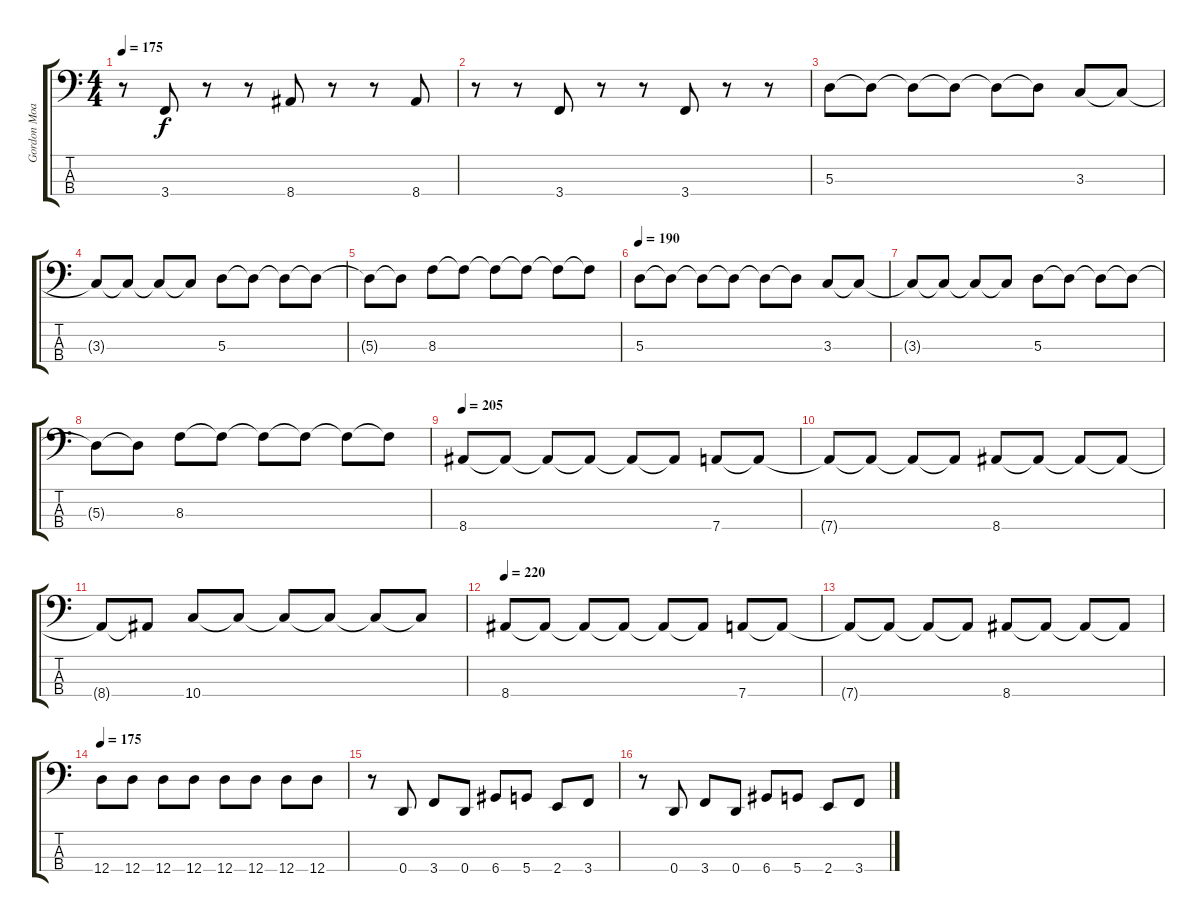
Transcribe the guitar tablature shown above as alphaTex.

\track ("Gordon Moakes" "Gordon Moa") {instrument electricbasspick}
\staff {score tabs}
\tuning (G2 D2 A1 D1) {hide}
\ts (4 4)
\tempo 175
\clef f4
\ks c
r.8{dy f} 3.4.8 r.8 r.8 8.4.8 r.8 r.8 8.4.8 |
r.8 r.8 3.4.8 r.8 r.8 3.4.8 r.8 r.8 |
5.3.8 5.3{t}.8 5.3{t}.8 5.3{t}.8 5.3{t}.8 5.3{t}.8 3.3.8 3.3{t}.8 |
3.3{t}.8 3.3{t}.8 3.3{t}.8 3.3{t}.8 5.3.8 5.3{t}.8 5.3{t}.8 5.3{t}.8 |
5.3{t}.8 5.3{t}.8 8.3.8 8.3{t}.8 8.3{t}.8 8.3{t}.8 8.3{t}.8 8.3{t}.8 |
\tempo 190
5.3.8 5.3{t}.8 5.3{t}.8 5.3{t}.8 5.3{t}.8 5.3{t}.8 3.3.8 3.3{t}.8 |
3.3{t}.8 3.3{t}.8 3.3{t}.8 3.3{t}.8 5.3.8 5.3{t}.8 5.3{t}.8 5.3{t}.8 |
5.3{t}.8 5.3{t}.8 8.3.8 8.3{t}.8 8.3{t}.8 8.3{t}.8 8.3{t}.8 8.3{t}.8 |
\tempo 205
8.4.8 8.4{t}.8 8.4{t}.8 8.4{t}.8 8.4{t}.8 8.4{t}.8 7.4.8 7.4{t}.8 |
7.4{t}.8 7.4{t}.8 7.4{t}.8 7.4{t}.8 8.4.8 8.4{t}.8 8.4{t}.8 8.4{t}.8 |
8.4{t}.8 8.4{t}.8 10.4.8 10.4{t}.8 10.4{t}.8 10.4{t}.8 10.4{t}.8 10.4{t}.8 |
\tempo 220
8.4.8 8.4{t}.8 8.4{t}.8 8.4{t}.8 8.4{t}.8 8.4{t}.8 7.4.8 7.4{t}.8 |
7.4{t}.8 7.4{t}.8 7.4{t}.8 7.4{t}.8 8.4.8 8.4{t}.8 8.4{t}.8 8.4{t}.8 |
\tempo 175
12.4.8 12.4.8 12.4.8 12.4.8 12.4.8 12.4.8 12.4.8 12.4.8 |
r.8 0.4.8 3.4.8 0.4.8 6.4.8 5.4.8 2.4.8 3.4.8 |
r.8 0.4.8 3.4.8 0.4.8 6.4.8 5.4.8 2.4.8 3.4.8
